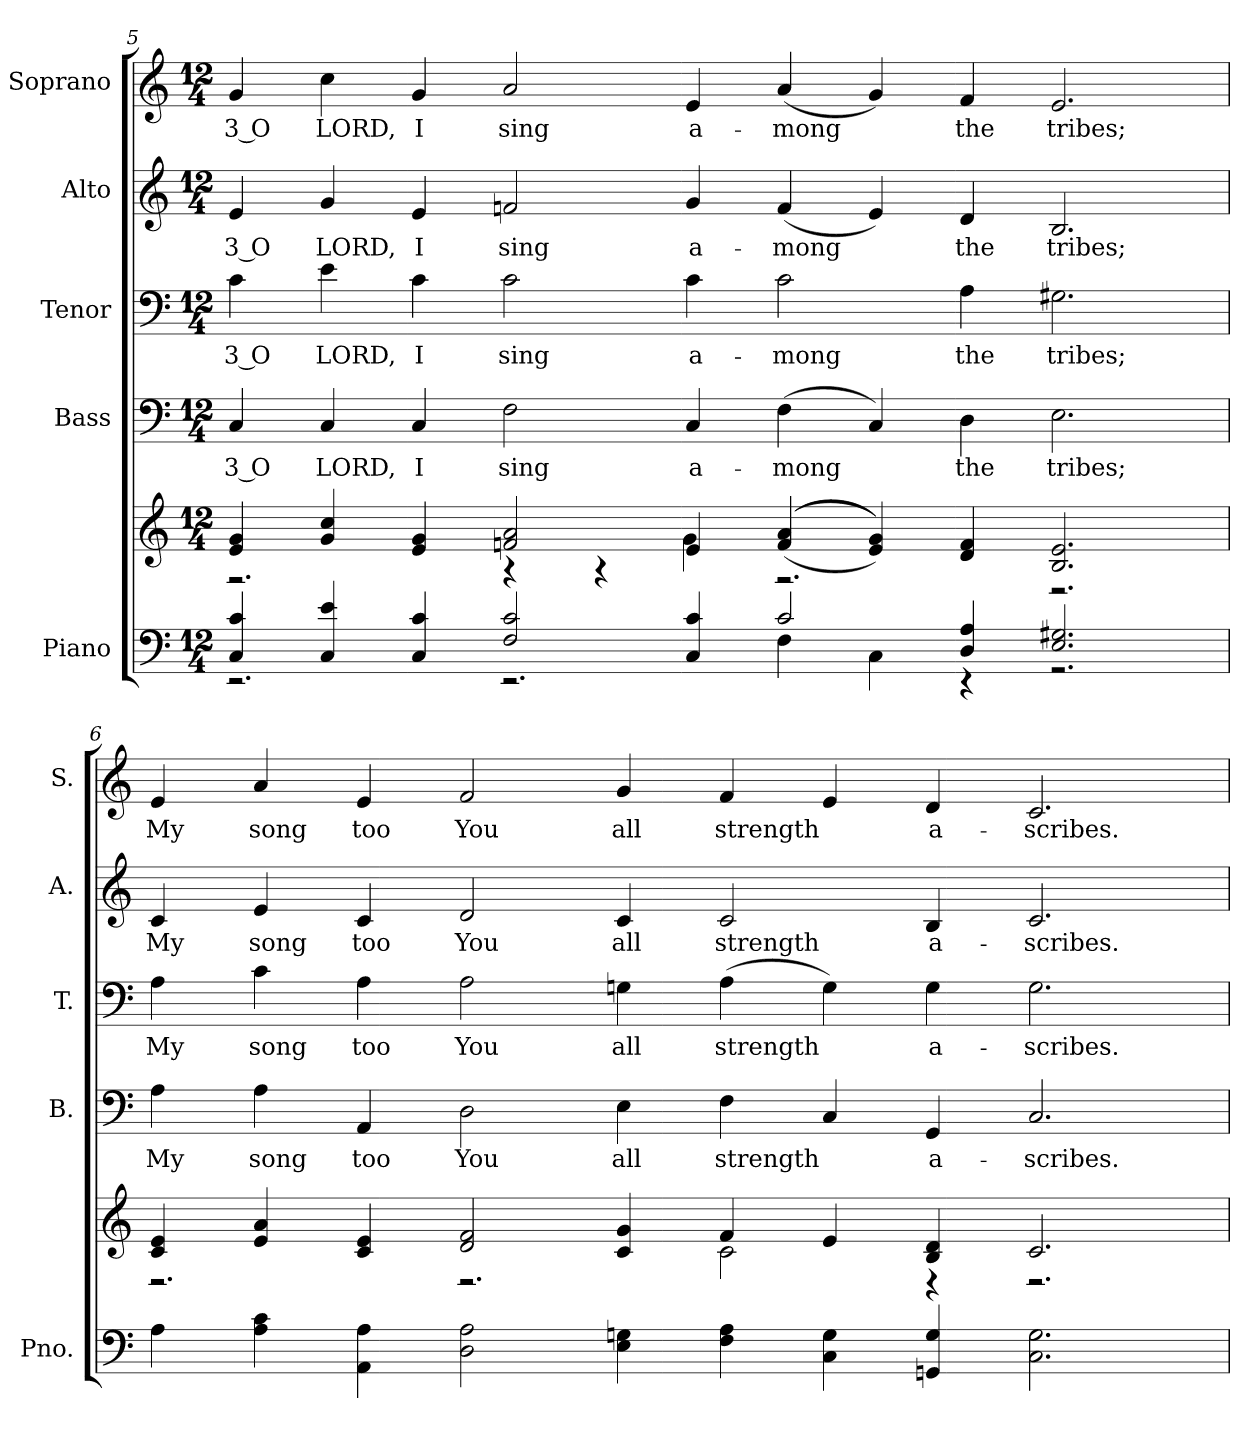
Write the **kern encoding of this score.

**kern	**kern	**kern	**text	**kern	**text	**kern	**text	**kern	**text
*part5	*part5	*part4	*part4	*part3	*part3	*part2	*part2	*part1	*part1
*staff6	*staff5	*staff4	*staff4	*staff3	*staff3	*staff2	*staff2	*staff1	*staff1
*I"Piano	*	*I"Bass	*	*I"Tenor	*	*I"Alto	*	*I"Soprano	*
*I'Pno.	*	*I'B.	*	*I'T.	*	*I'A.	*	*I'S.	*
!!LO:PB:g=z
*clefF4	*clefG2	*clefF4	*	*clefF4	*	*clefG2	*	*clefG2	*
*k[]	*k[]	*k[]	*	*k[]	*	*k[]	*	*k[]	*
*M12/4	*M12/4	*M12/4	*	*M12/4	*	*M12/4	*	*M12/4	*
=5	=5	=5	=5	=5	=5	=5	=5	=5	=5
*^	*^	*	*	*	*	*	*	*	*
!	!	!	!	!	!LO:LY:b:color=#000000	!	!	!	!	!	!
!	!	!	!	!	!	!	!LO:LY:b:color=#000000	!	!	!	!
!	!	!	!	!	!	!	!	!	!LO:LY:b:color=#000000	!	!
!	!	!	!	!	!	!	!	!	!	!	!LO:LY:b:color=#000000
4Ci/ 4ci	2.r	4ei/ 4gi	2.r	4Ci/	3 O	4ci\	3 O	4ei/	3 O	4gi/	3 O
!	!	!	!	!	!LO:LY:b:color=#000000	!	!	!	!	!	!
!	!	!	!	!	!	!	!LO:LY:b:color=#000000	!	!	!	!
!	!	!	!	!	!	!	!	!	!LO:LY:b:color=#000000	!	!
!	!	!	!	!	!	!	!	!	!	!	!LO:LY:b:color=#000000
4Ci/ 4ei	.	4gi/ 4cci	.	4Ci/	LORD,	4ei\	LORD,	4gi/	LORD,	4cci\	LORD,
!	!	!	!	!	!LO:LY:b:color=#000000	!	!	!	!	!	!
!	!	!	!	!	!	!	!LO:LY:b:color=#000000	!	!	!	!
!	!	!	!	!	!	!	!	!	!LO:LY:b:color=#000000	!	!
!	!	!	!	!	!	!	!	!	!	!	!LO:LY:b:color=#000000
4Ci/ 4ci	.	4ei/ 4gi	.	4Ci/	I	4ci\	I	4ei/	I	4gi/	I
!	!	!	!	!	!LO:LY:b:color=#000000	!	!	!	!	!	!
!	!	!	!	!	!	!	!LO:LY:b:color=#000000	!	!	!	!
!	!	!	!	!	!	!	!	!	!LO:LY:b:color=#000000	!	!
!	!	!	!	!	!	!	!	!	!	!	!LO:LY:b:color=#000000
2Fi/ 2ci	2.r	2fni/ 2ai	4r	2Fi\	sing	2ci\	sing	2fni/	sing	2ai/	sing
.	.	.	4r	.	.	.	.	.	.	.	.
!	!	!	!	!	!LO:LY:b:color=#000000	!	!	!	!	!	!
!	!	!	!	!	!	!	!LO:LY:b:color=#000000	!	!	!	!
!	!	!	!	!	!	!	!	!	!LO:LY:b:color=#000000	!	!
!	!	!	!	!	!	!	!	!	!	!	!LO:LY:b:color=#000000
4Ci/ 4ci	.	4ei/	4gi\	4Ci/	a-	4ci\	a-	4gi/	a-	4ei/	a-
!	!	!	!	!	!LO:LY:b:color=#000000	!	!	!	!	!	!
!	!	!	!	!	!	!	!LO:LY:b:color=#000000	!	!	!	!
!	!	!	!	!	!	!	!	!	!LO:LY:b:color=#000000	!	!
!	!	!	!	!	!	!	!	!	!	!	!LO:LY:b:color=#000000
2ci/	4Fi\	(((4fi/ 4ai	2.r	(4Fi\	-mong	2ci\	-mong	(4fi/	-mong	(4ai/	-mong
.	4Ci\	4ei/ 4gi)))	.	4Ci/)	.	.	.	4ei/)	.	4gi/)	.
!	!	!	!	!	!LO:LY:b:color=#000000	!	!	!	!	!	!
!	!	!	!	!	!	!	!LO:LY:b:color=#000000	!	!	!	!
!	!	!	!	!	!	!	!	!	!LO:LY:b:color=#000000	!	!
!	!	!	!	!	!	!	!	!	!	!	!LO:LY:b:color=#000000
4Di/ 4Ai	4r	4di/ 4fi	.	4Di\	the	4Ai\	the	4di/	the	4fi/	the
!	!	!	!	!	!LO:LY:b:color=#000000	!	!	!	!	!	!
!	!	!	!	!	!	!	!LO:LY:b:color=#000000	!	!	!	!
!	!	!	!	!	!	!	!	!	!LO:LY:b:color=#000000	!	!
!	!	!	!	!	!	!	!	!	!	!	!LO:LY:b:color=#000000
2.Ei/ 2.G#Xi	2.r	2.Bi/ 2.ei	2.r	2.Ei\	tribes;	2.G#Xi\	tribes;	2.Bi/	tribes;	2.ei/	tribes;
*v	*v	*	*	*	*	*	*	*	*	*	*
=6	=6	=6	=6	=6	=6	=6	=6	=6	=6	=6
*^	*	*	*	*	*	*	*	*	*	*
!	!	!	!	!	!LO:LY:b:color=#000000	!	!	!	!	!	!
*v	*v	*	*	*	*	*	*	*	*	*	*
*^	*	*	*	*	*	*	*	*	*	*
!	!	!	!	!	!	!	!LO:LY:b:color=#000000	!	!	!	!
*v	*v	*	*	*	*	*	*	*	*	*	*
*^	*	*	*	*	*	*	*	*	*	*
!	!	!	!	!	!	!	!	!	!LO:LY:b:color=#000000	!	!
*v	*v	*	*	*	*	*	*	*	*	*	*
*^	*	*	*	*	*	*	*	*	*	*
!	!	!	!	!	!	!	!	!	!	!	!LO:LY:b:color=#000000
*v	*v	*	*	*	*	*	*	*	*	*	*
4Ai\	4ci/ 4ei	2.r	4Ai\	My	4Ai\	My	4ci/	My	4ei/	My
!	!	!	!	!LO:LY:b:color=#000000	!	!	!	!	!	!
!	!	!	!	!	!	!LO:LY:b:color=#000000	!	!	!	!
!	!	!	!	!	!	!	!	!LO:LY:b:color=#000000	!	!
!	!	!	!	!	!	!	!	!	!	!LO:LY:b:color=#000000
4Ai\ 4ci	4ei/ 4ai	.	4Ai\	song	4ci\	song	4ei/	song	4ai/	song
!	!	!	!	!LO:LY:b:color=#000000	!	!	!	!	!	!
!	!	!	!	!	!	!LO:LY:b:color=#000000	!	!	!	!
!	!	!	!	!	!	!	!	!LO:LY:b:color=#000000	!	!
!	!	!	!	!	!	!	!	!	!	!LO:LY:b:color=#000000
4AAi\ 4Ai	4ci/ 4ei	.	4AAi/	too	4Ai\	too	4ci/	too	4ei/	too
!	!	!	!	!LO:LY:b:color=#000000	!	!	!	!	!	!
!	!	!	!	!	!	!LO:LY:b:color=#000000	!	!	!	!
!	!	!	!	!	!	!	!	!LO:LY:b:color=#000000	!	!
!	!	!	!	!	!	!	!	!	!	!LO:LY:b:color=#000000
2Di\ 2Ai	2di/ 2fi	2.r	2Di\	You	2Ai\	You	2di/	You	2fi/	You
!	!	!	!	!LO:LY:b:color=#000000	!	!	!	!	!	!
!	!	!	!	!	!	!LO:LY:b:color=#000000	!	!	!	!
!	!	!	!	!	!	!	!	!LO:LY:b:color=#000000	!	!
!	!	!	!	!	!	!	!	!	!	!LO:LY:b:color=#000000
4Ei\ 4Gni	4ci/ 4gi	.	4Ei\	all	4Gni\	all	4ci/	all	4gi/	all
!	!	!	!	!LO:LY:b:color=#000000	!	!	!	!	!	!
!	!	!	!	!	!	!LO:LY:b:color=#000000	!	!	!	!
!	!	!	!	!	!	!	!	!LO:LY:b:color=#000000	!	!
!	!	!	!	!	!	!	!	!	!	!LO:LY:b:color=#000000
4Fi\ 4Ai	4fi/	2ci\	4Fi\	strength	(4Ai\	strength	2ci/	strength	4fi/	strength
4Ci\ 4Gi	4ei/	.	4Ci/	.	4Gi\)	.	.	.	4ei/	.
!	!	!	!	!LO:LY:b:color=#000000	!	!	!	!	!	!
!	!	!	!	!	!	!LO:LY:b:color=#000000	!	!	!	!
!	!	!	!	!	!	!	!	!LO:LY:b:color=#000000	!	!
!	!	!	!	!	!	!	!	!	!	!LO:LY:b:color=#000000
4GGni/ 4Gi	4Bi/ 4di	4r	4GGi/	a-	4Gi\	a-	4Bi/	a-	4di/	a-
!	!	!	!	!LO:LY:b:color=#000000	!	!	!	!	!	!
!	!	!	!	!	!	!LO:LY:b:color=#000000	!	!	!	!
!	!	!	!	!	!	!	!	!LO:LY:b:color=#000000	!	!
!	!	!	!	!	!	!	!	!	!	!LO:LY:b:color=#000000
2.Ci\ 2.Gi	2.ci/	2.r	2.Ci/	-scribes.	2.Gi\	-scribes.	2.ci/	-scribes.	2.ci/	-scribes.
*	*v	*v	*	*	*	*	*	*	*	*
=	=	=	=	=	=	=	=	=	=
*-	*-	*-	*-	*-	*-	*-	*-	*-	*-
